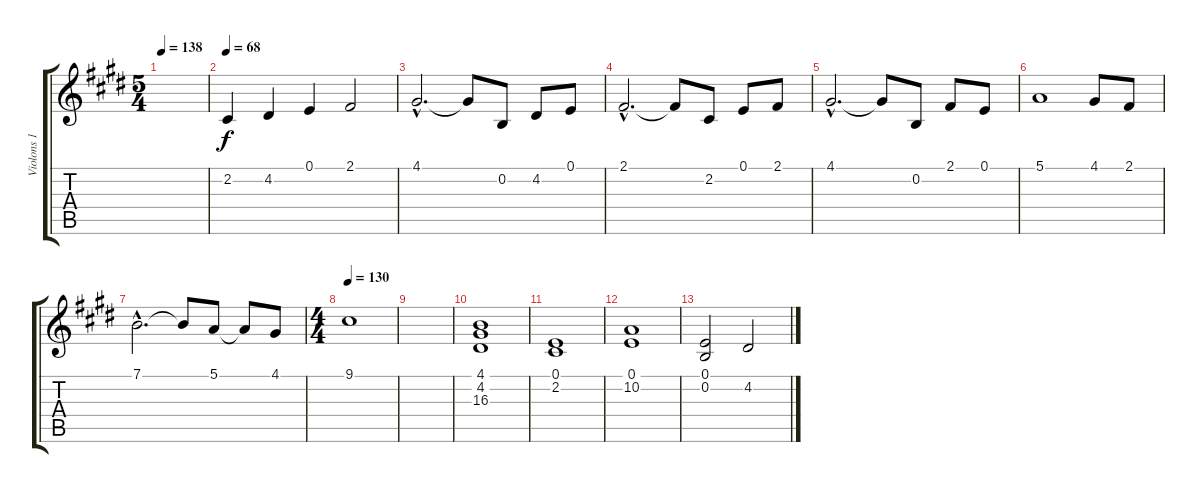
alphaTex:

\track ("Violons 1" "Violons 1") {instrument stringensemble2}
\staff {score tabs}
\tuning (E4 B3 G3 D3 A2 E2) {hide}
\ts (5 4)
\tempo 138
\clef g2
\ks e
|
\tempo 68
2.2.4 4.2.4 0.1.4 2.1.2 |
4.1{hac}.2{d} 4.1{t}.8 0.2.8 4.2.8 0.1.8 |
2.1{hac}.2{d} 2.1{t}.8 2.2.8 0.1.8 2.1.8 |
4.1{hac}.2{d} 4.1{t}.8 0.2.8 2.1.8 0.1.8 |
5.1.1 4.1.8 2.1.8 |
7.1{hac}.2{d} 7.1{t}.8 5.1.8 5.1{t}.8 4.1.8 |
\ts (4 4)
\section ("" "")
\tempo 68
\tempo 130
9.1.1 |
|
(4.1 4.2 16.3).1{volume 7} |
(0.1 2.2).1 |
(0.1 10.2).1 |
(0.1 0.2).2 4.2.2{volume 13}
